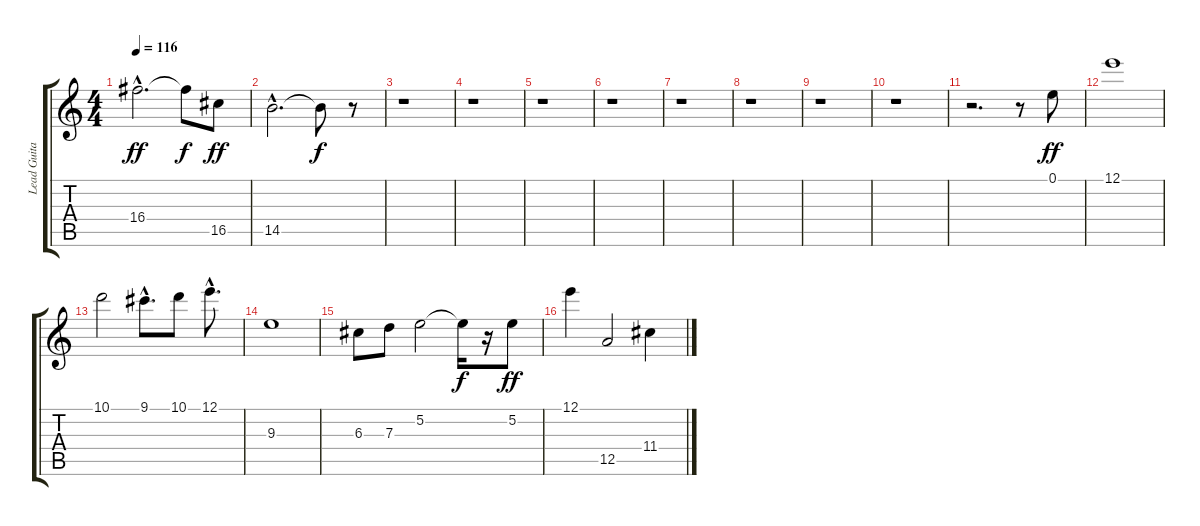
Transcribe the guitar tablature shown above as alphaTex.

\track ("Lead Guitar" "Lead Guita") {instrument distortionguitar}
\staff {score tabs}
\tuning (E4 B3 G3 D3 A2 E2) {hide}
\ts (4 4)
\tempo 116
\clef g2
\ks c
16.4{hac}.2{d dy ff} 16.4{t}.8{dy f} 16.5.8{dy ff} |
14.5{hac}.2{d} 14.5{t}.8{dy f} r.8 |
r.1 |
r.1 |
r.1 |
r.1 |
r.1 |
r.1 |
r.1 |
r.1 |
r.2{d} r.8 0.1.8{dy ff} |
12.1.1 |
10.1.2 9.1{hac}.8{d} 10.1.8 12.1{hac}.8{d} |
9.3.1 |
6.3.8 7.3.8 5.2.2 5.2{t}.16{dy f} r.16 5.2.8{dy ff} |
12.1.4 12.5.2 11.4.4
